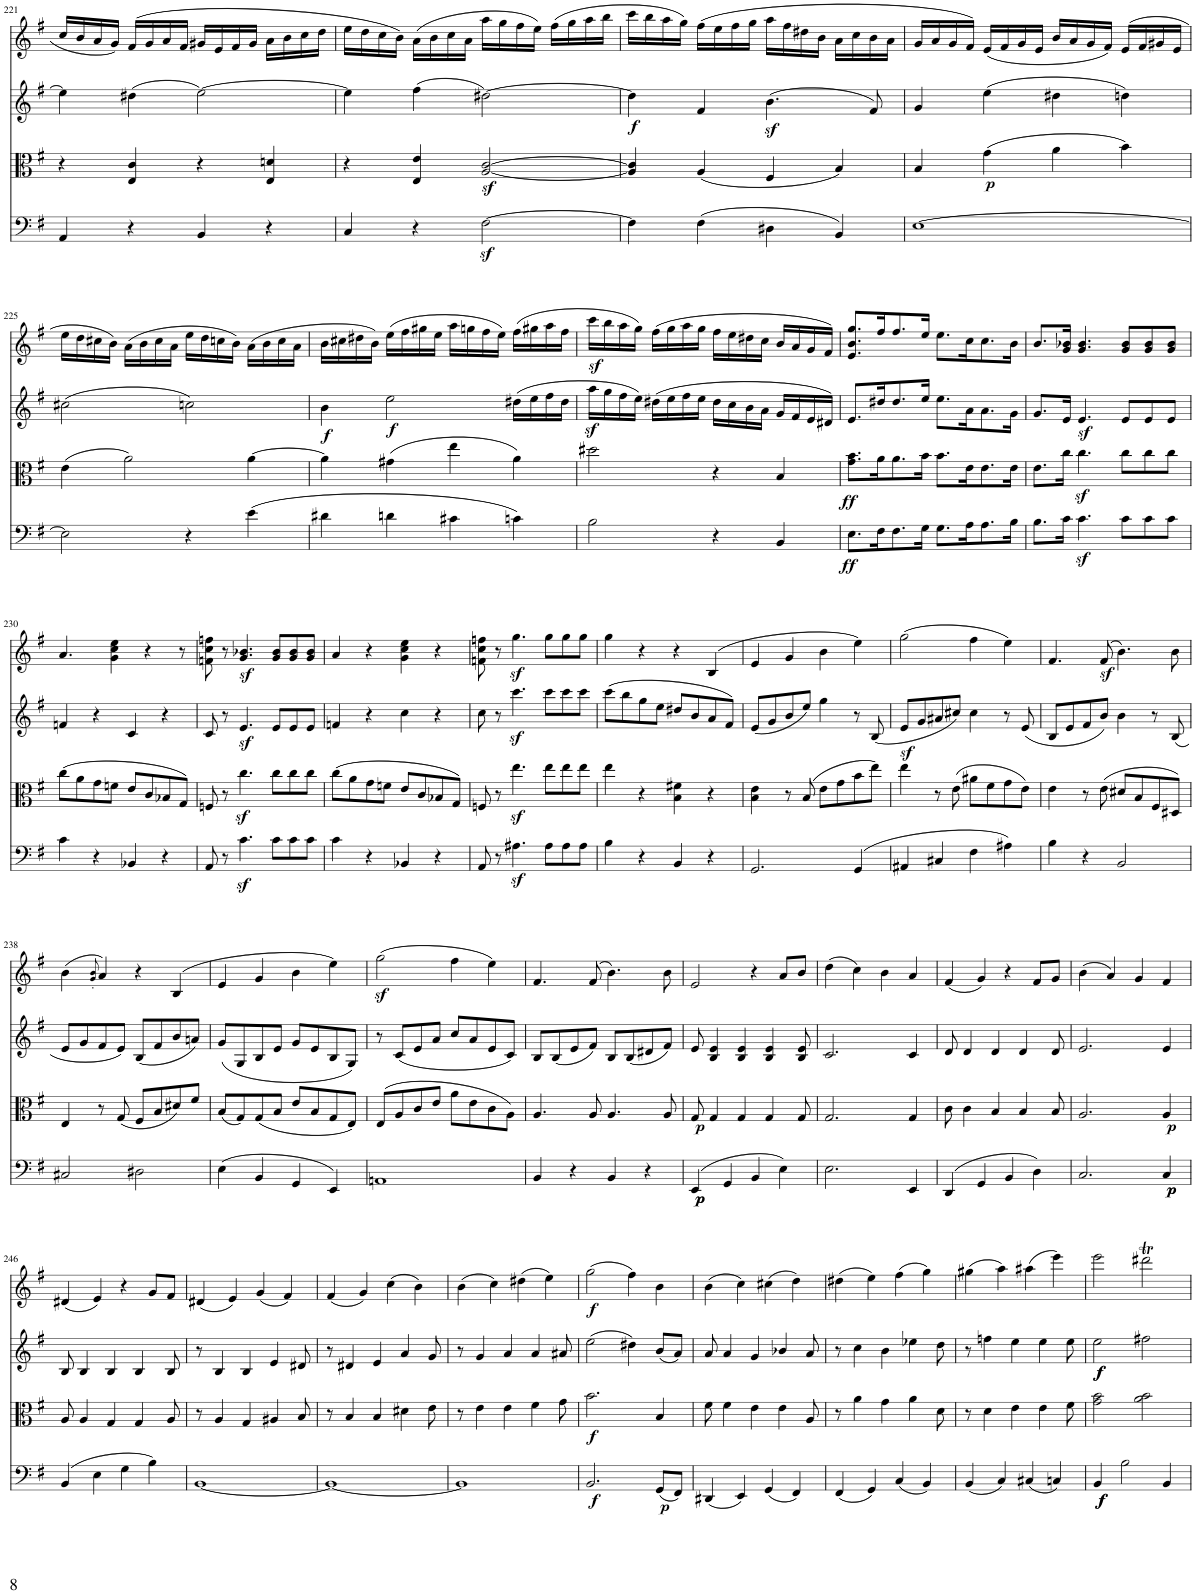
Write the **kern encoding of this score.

**kern	**dynam	**kern	**dynam	**kern	**dynam	**kern	**dynam
*part4	*part4	*part3	*part3	*part2	*part2	*part1	*part1
*staff4	*staff4	*staff3	*staff3	*staff2	*staff2	*staff1	*staff1
*I"Violoncello	*	*I"Viola	*	*I"Violin	*	*I"Violin	*
*I'Vc	*	*I'Vla	*	*I'Vln	*	*I'Vln	*
!!LO:PB:g=z
*clefF4	*	*clefC3	*	*clefG2	*	*clefG2	*
*k[f#]	*	*k[f#]	*	*k[f#]	*	*k[f#]	*
*M4/4	*	*M4/4	*	*M4/4	*	*M4/4	*
*met(c)	*	*met(c)	*	*met(c)	*	*met(c)	*
=221	=221	=221	=221	=221	=221	=221	=221
4AA/	.	4r	.	4ee\]	.	16cc/LL	.
.	.	.	.	.	.	16b/	.
.	.	.	.	.	.	16a/	.
.	.	.	.	.	.	16g/JJ	.
4r	.	4E/ 4c/	.	(4dd#X\	.	(16f#/LL	.
.	.	.	.	.	.	16g/	.
.	.	.	.	.	.	16a/	.
.	.	.	.	.	.	16f#/JJ	.
4BB/	.	4r	.	[2ee\)	.	16g#X/LL	.
.	.	.	.	.	.	16e/	.
.	.	.	.	.	.	16f#/	.
.	.	.	.	.	.	16g#/JJ	.
4r	.	4E/ 4dn/	.	.	.	16a\LL	.
.	.	.	.	.	.	16b\	.
.	.	.	.	.	.	16cc\	.
.	.	.	.	.	.	16dd\JJ	.
=222	=222	=222	=222	=222	=222	=222	=222
4C/	.	4r	.	4ee\]	.	16ee\LL	.
.	.	.	.	.	.	16dd\	.
.	.	.	.	.	.	16cc\	.
.	.	.	.	.	.	16b\JJ)	.
4r	.	4E/ 4e/	.	(4ff#\	.	(16a\LL	.
.	.	.	.	.	.	16b\	.
.	.	.	.	.	.	16cc\	.
.	.	.	.	.	.	16a\JJ	.
[2F#z<\	.	[2A/z< [2c/z<	.	[2dd#X\)	.	16aa\LL	.
.	.	.	.	.	.	16gg\	.
.	.	.	.	.	.	16ff#\	.
.	.	.	.	.	.	16ee\JJ)	.
.	.	.	.	.	.	(16ff#\LL	.
.	.	.	.	.	.	16gg\	.
.	.	.	.	.	.	16aa\	.
.	.	.	.	.	.	16bb\JJ	.
=223	=223	=223	=223	=223	=223	=223	=223
!	!	!	!	!	!LO:DY:b	!	!
4F#\]	.	4A/] 4c/]	.	4dd#\]	f	16ccc\LL	.
.	.	.	.	.	.	16bb\	.
.	.	.	.	.	.	16aa\	.
.	.	.	.	.	.	16gg\JJ)	.
(4F#\	.	(4A/	.	4f#/	.	(16ff#\LL	.
.	.	.	.	.	.	16ee\	.
.	.	.	.	.	.	16ff#\	.
.	.	.	.	.	.	16gg\JJ	.
4D#X\	.	4F#/	.	(4.bz<\	.	16aa\LL	.
.	.	.	.	.	.	16ff#\	.
.	.	.	.	.	.	16dd#X\	.
.	.	.	.	.	.	16b\JJ	.
4BB/)	.	4B/)	.	.	.	16a\LL	.
.	.	.	.	.	.	16cc\	.
.	.	.	.	8f#/)	.	16b\	.
.	.	.	.	.	.	16a\JJ	.
=224	=224	=224	=224	=224	=224	=224	=224
[1E	.	4B/	.	4g/	.	16g/LL	.
.	.	.	.	.	.	16a/	.
.	.	.	.	.	.	16g/	.
.	.	.	.	.	.	16f#/JJ)	.
!	!	!	!LO:DY:b	!	!	!	!
.	.	(4g\	p	(4ee\	.	(16e/LL	.
.	.	.	.	.	.	16f#/	.
.	.	.	.	.	.	16g/	.
.	.	.	.	.	.	16e/JJ	.
.	.	4a\	.	4dd#X\	.	16b/LL	.
.	.	.	.	.	.	16a/	.
.	.	.	.	.	.	16g/	.
.	.	.	.	.	.	16f#/JJ)	.
.	.	4b\)	.	4ddn\)	.	(16e/LL	.
.	.	.	.	.	.	16f#/	.
.	.	.	.	.	.	16g#X/	.
.	.	.	.	.	.	16e/JJ	.
!!LO:LB:g=z
=225	=225	=225	=225	=225	=225	=225	=225
2E\]	.	(4e\	.	(2cc#X\	.	16ee\LL	.
.	.	.	.	.	.	16dd\	.
.	.	.	.	.	.	16cc#X\	.
.	.	.	.	.	.	16b\JJ)	.
.	.	2a\)	.	.	.	(16a\LL	.
.	.	.	.	.	.	16b\	.
.	.	.	.	.	.	16cc#\	.
.	.	.	.	.	.	16a\JJ	.
4r	.	.	.	2ccn\)	.	16ee\LL	.
.	.	.	.	.	.	16dd\	.
.	.	.	.	.	.	16ccn\	.
.	.	.	.	.	.	16b\JJ)	.
(4e\	.	[4a\	.	.	.	(16a\LL	.
.	.	.	.	.	.	16b\	.
.	.	.	.	.	.	16cc\	.
.	.	.	.	.	.	16a\JJ	.
=226	=226	=226	=226	=226	=226	=226	=226
!	!	!	!	!	!LO:DY:b	!	!
4d#X\	.	4a\]	.	4b\	f	16b\LL	.
.	.	.	.	.	.	16cc#X\	.
.	.	.	.	.	.	16dd#X\	.
.	.	.	.	.	.	16b\JJ)	.
!	!	!	!	!	!LO:DY:b	!	!
4dn\	.	(4g#X\	.	2ee\	f	(16ee\LL	.
.	.	.	.	.	.	16ff#\	.
.	.	.	.	.	.	16gg#X\	.
.	.	.	.	.	.	16ee\JJ	.
4c#X\	.	4ee\	.	.	.	16aa\LL	.
.	.	.	.	.	.	16ggn\	.
.	.	.	.	.	.	16ff#\	.
.	.	.	.	.	.	16ee\JJ)	.
4cn\)	.	4a\)	.	(16dd#X\LL	.	(16ff#\LL	.
.	.	.	.	16ee\	.	16gg#X\	.
.	.	.	.	16ff#\	.	16aa\	.
.	.	.	.	16dd#\JJ	.	16ff#\JJ	.
=227	=227	=227	=227	=227	=227	=227	=227
2B\	.	2dd#X\	.	16aaz<\LL	.	16cccz<\LL	.
.	.	.	.	16gg\	.	16bb\	.
.	.	.	.	16ff#\	.	16aa\	.
.	.	.	.	16ee\JJ)	.	16gg\JJ)	.
.	.	.	.	(16dd#X\LL	.	(16ff#\LL	.
.	.	.	.	16ee\	.	16gg\	.
.	.	.	.	16ff#\	.	16aa\	.
.	.	.	.	16ee\JJ	.	16gg\JJ	.
4r	.	4r	.	16dd#\LL	.	16ff#\LL	.
.	.	.	.	16cc\	.	16ee\	.
.	.	.	.	16b\	.	16dd#X\	.
.	.	.	.	16a\JJ	.	16cc\JJ	.
4BB/	.	4B/	.	16g/LL	.	16b/LL	.
.	.	.	.	16f#/	.	16a/	.
.	.	.	.	16e/	.	16g/	.
.	.	.	.	16d#X/JJ)	.	16f#/JJ)	.
=228	=228	=228	=228	=228	=228	=228	=228
!	!LO:DY:b	!	!LO:DY:b	!	!	!	!
8.E\L	ff	8.g\ 8.b\L	ff	8.e/L	.	8.e/ 8.b/ 8.gg/L	.
16F#\K	.	16a\K	.	16dd#X/K	.	16ff#/K	.
8.F#\	.	8.a\	.	8.dd#/	.	8.ff#/	.
16G\Jk	.	16b\Jk	.	16ee/Jk	.	16ee/Jk	.
8.G\L	.	8.b\L	.	8.ee\L	.	8.ee\L	.
16A\K	.	16e\K	.	16a\K	.	16cc\K	.
8.A\	.	8.e\	.	8.a\	.	8.cc\	.
16B\Jk	.	16e\Jk	.	16g\Jk	.	16b\Jk	.
=229	=229	=229	=229	=229	=229	=229	=229
8.B\L	.	8.e\L	.	8.g/L	.	8.b/L	.
16c\Jk	.	16cc\Jk	.	16e/Jk	.	16g/ 16b-X/Jk	.
4.cz<\	.	4.ccz<\	.	4.ez</	.	4.g/ 4.b-/	.
8c\L	.	8cc\L	.	8e/L	.	8g/ 8b-/L	.
8c\	.	8cc\	.	8e/	.	8g/ 8b-/	.
8c\J	.	8cc\J	.	8e/J	.	8g/ 8b-/J	.
!!LO:LB:g=z
=230	=230	=230	=230	=230	=230	=230	=230
4c\	.	(8cc\L	.	4fn/	.	4.a/	.
.	.	8a\	.	.	.	.	.
4r	.	8g\	.	4r	.	.	.
.	.	8fn\J	.	.	.	4g\ 4cc\ 4ee\	.
4BB-X/	.	8e/L	.	4c/	.	.	.
.	.	8c/	.	.	.	4r	.
4r	.	8B-X/	.	4r	.	.	.
.	.	8G/J)	.	.	.	8r	.
=231	=231	=231	=231	=231	=231	=231	=231
8AA/	.	8Fn/	.	8c/	.	8fn\ 8cc\ 8ffn\	.
8r	.	8r	.	8r	.	8r	.
4.cz<\	.	4.ccz<\	.	4.ez</	.	4.g/z< 4.b-X/z<	.
8c\L	.	8cc\L	.	8e/L	.	8g/ 8b-/L	.
8c\	.	8cc\	.	8e/	.	8g/ 8b-/	.
8c\J	.	8cc\J	.	8e/J	.	8g/ 8b-/J	.
=232	=232	=232	=232	=232	=232	=232	=232
4c\	.	(8cc\L	.	4fn/	.	4a/	.
.	.	8a\	.	.	.	.	.
4r	.	8g\	.	4r	.	4r	.
.	.	8fn\J	.	.	.	.	.
4BB-X/	.	8e/L	.	4cc\	.	4g\ 4cc\ 4ee\	.
.	.	8c/	.	.	.	.	.
4r	.	8B-X/	.	4r	.	4r	.
.	.	8G/J)	.	.	.	.	.
=233	=233	=233	=233	=233	=233	=233	=233
8AA/	.	8Fn/	.	8cc\	.	8fn\ 8cc\ 8ffn\	.
8r	.	8r	.	8r	.	8r	.
4.A#Xz<\	.	4.eez<\	.	4.cccz<\	.	4.ggz<\	.
8A#\L	.	8ee\L	.	8ccc\L	.	8gg\L	.
8A#\	.	8ee\	.	8ccc\	.	8gg\	.
8A#\J	.	8ee\J	.	8ccc\J	.	8gg\J	.
=234	=234	=234	=234	=234	=234	=234	=234
4B\	.	4ee\	.	(8ccc\L	.	4gg\	.
.	.	.	.	8bb\	.	.	.
4r	.	4r	.	8gg\	.	4r	.
.	.	.	.	8ee\J	.	.	.
4BB/	.	4B\ 4f#X\	.	8dd#X/L	.	4r	.
.	.	.	.	8b/	.	.	.
4r	.	4r	.	8a/	.	(4B/	.
.	.	.	.	8f#/J)	.	.	.
=235	=235	=235	=235	=235	=235	=235	=235
2.GG/	.	4B\ 4e\	.	(8e/L	.	4e/	.
.	.	.	.	8g/	.	.	.
.	.	8r	.	8b/	.	4g/	.
.	.	(8B/	.	8ee/J)	.	.	.
.	.	8e\L	.	4gg\	.	4b\	.
.	.	8g\	.	.	.	.	.
(4GG/	.	8b\	.	8r	.	4ee\)	.
.	.	8ee\J)	.	(8B/	.	.	.
=236	=236	=236	=236	=236	=236	=236	=236
4AA#X/	.	4ee\	.	8ez</L	.	(2gg\	.
.	.	.	.	8g/	.	.	.
4C#X/	.	8r	.	8a#X/	.	.	.
.	.	(8e\	.	8cc#X/J)	.	.	.
4F#\	.	8a#X\L	.	4cc#\	.	4ff#\	.
.	.	8f#\	.	.	.	.	.
4A#X\)	.	8g\	.	8r	.	4ee\)	.
.	.	8e\J)	.	(8e/	.	.	.
=237	=237	=237	=237	=237	=237	=237	=237
4B\	.	4e\	.	8B/L	.	4.f#/	.
.	.	.	.	8e/	.	.	.
4r	.	8r	.	8f#/	.	.	.
.	.	(8e\	.	8b/J)	.	(8f#z</	.
2BB/	.	8d#X/L	.	4b\	.	4.b\)	.
.	.	8B/	.	.	.	.	.
.	.	8F#/	.	8r	.	.	.
.	.	8D#X/J)	.	(8B/	.	8b\	.
!!LO:LB:g=z
=238	=238	=238	=238	=238	=238	=238	=238
2C#X/	.	4E/	.	8e/L	.	(4b\	.
.	.	.	.	8g/	.	.	.
.	.	.	.	.	.	8qg/' 8qb/'	.
.	.	8r	.	8f#/	.	4a/)	.
.	.	(8G/	.	8e/J)	.	.	.
2D#X\	.	8F#/L	.	(8B/L	.	4r	.
.	.	8B/	.	8f#/	.	.	.
.	.	8d#X/)	.	8b/	.	(4B/	.
.	.	8f#/J	.	8an/J)	.	.	.
=239	=239	=239	=239	=239	=239	=239	=239
(4E\	.	(8B/L	.	(8g/L	.	4e/	.
.	.	8G/)	.	8G/	.	.	.
4BB/	.	(8G/	.	8B/	.	4g/	.
.	.	8B/J	.	8e/J	.	.	.
4GG/	.	8e/L	.	8g/L	.	4b\	.
.	.	8B/	.	8e/	.	.	.
4EE/)	.	8G/	.	8B/	.	4ee\)	.
.	.	8E/J)	.	8G/J)	.	.	.
=240	=240	=240	=240	=240	=240	=240	=240
1AAn	.	(8E/L	.	8r	.	(2ggz<\	.
.	.	8A/	.	(8c/L	.	.	.
.	.	8c/	.	8e/	.	.	.
.	.	8e/J	.	8a/J	.	.	.
.	.	8a\L	.	8cc/L	.	4ff#\	.
.	.	8e\	.	8a/	.	.	.
.	.	8c\	.	8e/	.	4ee\)	.
.	.	8A\J)	.	8c/J)	.	.	.
=241	=241	=241	=241	=241	=241	=241	=241
4BB/	.	4.A/	.	8B/L	.	4.f#/	.
.	.	.	.	(8B/	.	.	.
4r	.	.	.	8e/	.	.	.
.	.	8A/	.	8f#/J)	.	(8f#/	.
4BB/	.	4.A/	.	8B/L	.	4.b\)	.
.	.	.	.	(8B/	.	.	.
4r	.	.	.	8d#X/	.	.	.
.	.	8A/	.	8f#/J)	.	8b\	.
=242	=242	=242	=242	=242	=242	=242	=242
!	!LO:DY:b	!	!	!	!	!	!
!	!LO:DY:n=1:b	!	!LO:DY:b	!	!	!	!
(4EE/	p p	8G/	p	8e/	.	2e/	.
.	.	4G/	.	4B/ 4e/	.	.	.
4GG/	.	.	.	.	.	.	.
.	.	4G/	.	4B/ 4e/	.	.	.
4BB/	.	.	.	.	.	4r	.
.	.	4G/	.	4B/ 4e/	.	.	.
4E\)	.	.	.	.	.	8a/L	.
.	.	8G/	.	8B/ 8e/	.	8b/J	.
=243	=243	=243	=243	=243	=243	=243	=243
2.E\	.	2.G/	.	2.c/	.	(4dd\	.
.	.	.	.	.	.	4cc\)	.
.	.	.	.	.	.	4b\	.
4EE/	.	4G/	.	4c/	.	4a/	.
=244	=244	=244	=244	=244	=244	=244	=244
(4DD/	.	8c\	.	8d/	.	(4f#/	.
.	.	4c\	.	4d/	.	.	.
4GG/	.	.	.	.	.	4g/)	.
.	.	4B/	.	4d/	.	.	.
4BB/	.	.	.	.	.	4r	.
.	.	4B/	.	4d/	.	.	.
4D\)	.	.	.	.	.	8f#/L	.
.	.	8B/	.	8d/	.	8g/J	.
=245	=245	=245	=245	=245	=245	=245	=245
2.C/	.	2.A/	.	2.e/	.	(4b\	.
.	.	.	.	.	.	4a/)	.
.	.	.	.	.	.	4g/	.
!	!LO:DY:b	!	!	!	!	!	!
!	!LO:DY:n=1:b	!	!LO:DY:b	!	!	!	!
4C/	p p	4A/	p	4e/	.	4f#/	.
!!LO:LB:g=z
=246	=246	=246	=246	=246	=246	=246	=246
(4BB/	.	8A/	.	8B/	.	(4d#X/	.
.	.	4A/	.	4B/	.	.	.
4E\	.	.	.	.	.	4e/)	.
.	.	4G/	.	4B/	.	.	.
4G\	.	.	.	.	.	4r	.
.	.	4G/	.	4B/	.	.	.
4B\)	.	.	.	.	.	8g/L	.
.	.	8A/	.	8B/	.	8f#/J	.
=247	=247	=247	=247	=247	=247	=247	=247
[1BB	.	8r	.	8r	.	(4d#X/	.
.	.	4A/	.	4B/	.	.	.
.	.	.	.	.	.	4e/)	.
.	.	4G/	.	4B/	.	.	.
.	.	.	.	.	.	(4g/	.
.	.	4A#X/	.	4e/	.	.	.
.	.	.	.	.	.	4f#/)	.
.	.	8B/	.	8d#X/	.	.	.
=248	=248	=248	=248	=248	=248	=248	=248
1BB_	.	8r	.	8r	.	(4f#/	.
.	.	4B/	.	4d#X/	.	.	.
.	.	.	.	.	.	4g/)	.
.	.	4B/	.	4e/	.	.	.
.	.	.	.	.	.	(4cc\	.
.	.	4d#X\	.	4a/	.	.	.
.	.	.	.	.	.	4b\)	.
.	.	8e\	.	8g/	.	.	.
=249	=249	=249	=249	=249	=249	=249	=249
1BB]	.	8r	.	8r	.	(4b\	.
.	.	4e\	.	4g/	.	.	.
.	.	.	.	.	.	4cc\)	.
.	.	4e\	.	4a/	.	.	.
.	.	.	.	.	.	(4dd#X\	.
.	.	4f#\	.	4a/	.	.	.
.	.	.	.	.	.	4ee\)	.
.	.	8g\	.	8a#X/	.	.	.
=250	=250	=250	=250	=250	=250	=250	=250
!	!LO:DY:b	!	!LO:DY:b	!	!	!	!LO:DY:b
2.BB/	f	2.b\	f	(2ee\	.	(2gg\	f
.	.	.	.	4dd#X\)	.	4ff#\)	.
!	!LO:DY:b	!	!	!	!	!	!
(8GG/L	p	4B/	.	(8b/L	.	4b\	.
8FF#/J)	.	.	.	8a/J)	.	.	.
=251	=251	=251	=251	=251	=251	=251	=251
(4DD#X/	.	8f#\	.	8a/	.	(4b\	.
.	.	4f#\	.	4a/	.	.	.
4EE/)	.	.	.	.	.	4cc\)	.
.	.	4e\	.	4g/	.	.	.
(4GG/	.	.	.	.	.	(4cc#X\	.
.	.	4e\	.	4b-X/	.	.	.
4FF#/)	.	.	.	.	.	4dd\)	.
.	.	8A/	.	8a/	.	.	.
=252	=252	=252	=252	=252	=252	=252	=252
(4FF#/	.	8r	.	8r	.	(4dd#X\	.
.	.	4a\	.	4cc\	.	.	.
4GG/)	.	.	.	.	.	4ee\)	.
.	.	4g\	.	4b\	.	.	.
(4C/	.	.	.	.	.	(4ff#\	.
.	.	4a\	.	4ee-X\	.	.	.
4BB/)	.	.	.	.	.	4gg\)	.
.	.	8d\	.	8dd\	.	.	.
=253	=253	=253	=253	=253	=253	=253	=253
(4BB/	.	8r	.	8r	.	(4gg#X\	.
.	.	4d\	.	4ffn\	.	.	.
4C/)	.	.	.	.	.	4aa\)	.
.	.	4e\	.	4ee\	.	.	.
(4C#X/	.	.	.	.	.	(4aa#X\	.
.	.	4e\	.	4ee\	.	.	.
4Cn/)	.	.	.	.	.	4eee\)	.
.	.	8f#\	.	8ee\	.	.	.
=254	=254	=254	=254	=254	=254	=254	=254
!	!LO:DY:b	!	!	!	!	!	!
!	!LO:DY:n=1:b	!	!	!	!LO:DY:b	!	!
!	!	!	!	!	!LO:DY:n=1:b	!	!
4BB/	f f	2g\ 2b\	.	2ee\	f f	2eee\	.
2B\	.	.	.	.	.	.	.
.	.	2a\ 2b\	.	2ff#X\	.	2ddd#Xt\	.
4BB/	.	.	.	.	.	.	.
=	=	=	=	=	=	=	=
*-	*-	*-	*-	*-	*-	*-	*-
